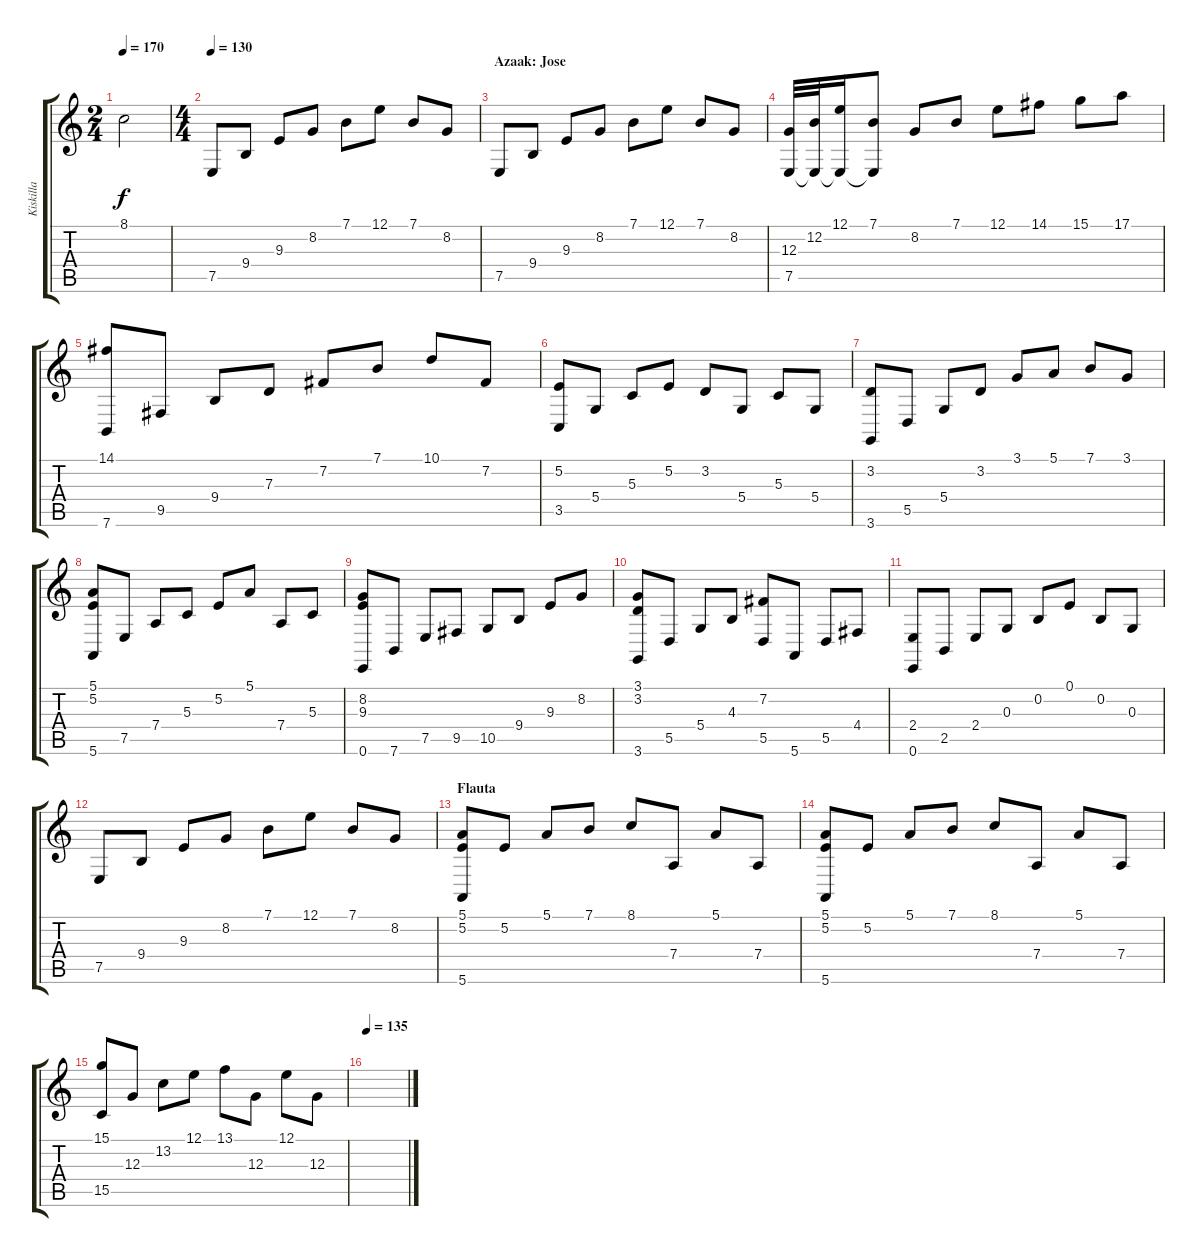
\track ("Kiskilla" "Kiskilla") {instrument acousticgrandpiano}
\staff {score tabs}
\tuning (E4 B3 G3 D3 A2 E2) {hide}
\ts (2 4)
\tempo 170
\clef g2
\ks c
8.1{t}.2{dy f} |
\ts (4 4)
\tempo 130
7.5.8{instrument acousticgrandpiano} 9.4.8 9.3.8 8.2.8 7.1.8 12.1.8 7.1.8 8.2.8 |
\section ("" "Azaak: Jose")
7.5.8 9.4.8 9.3.8 8.2.8 7.1.8 12.1.8 7.1.8 8.2.8 |
(12.3 7.5).32 (12.2 7.5{t}).32 (12.1 7.5{t}).16 (7.1 7.5{t}).8 8.2.8 7.1.8 12.1.8 14.1.8 15.1.8 17.1.8 |
(14.1 7.6).8 9.5.8 9.4.8 7.3.8 7.2.8 7.1.8 10.1.8 7.2.8 |
(5.2 3.5).8 5.4.8 5.3.8 5.2.8 3.2.8 5.4.8 5.3.8 5.4.8 |
(3.2 3.6).8 5.5.8 5.4.8 3.2.8 3.1.8 5.1.8 7.1.8 3.1.8 |
(5.1 5.2 5.6).8 7.5.8 7.4.8 5.3.8 5.2.8 5.1.8 7.4.8 5.3.8 |
(8.2 9.3 0.6).8 7.6.8 7.5.8 9.5.8 10.5.8 9.4.8 9.3.8 8.2.8 |
(3.1 3.2 3.6).8 5.5.8 5.4.8 4.3.8 (7.2 5.5).8 5.6.8 5.5.8 4.4.8 |
(2.4 0.6).8 2.5.8 2.4.8 0.3.8 0.2.8 0.1.8 0.2.8 0.3.8 |
7.5.8 9.4.8 9.3.8 8.2.8 7.1.8 12.1.8 7.1.8 8.2.8 |
\section ("" "Flauta")
(5.1 5.2 5.6).8 5.2.8 5.1.8 7.1.8 8.1.8 7.4.8 5.1.8 7.4.8 |
(5.1 5.2 5.6).8 5.2.8 5.1.8 7.1.8 8.1.8 7.4.8 5.1.8 7.4.8 |
(15.1 15.5).8 12.3.8 13.2.8 12.1.8 13.1.8 12.3.8 12.1.8 12.3.8 |
\tempo 135
